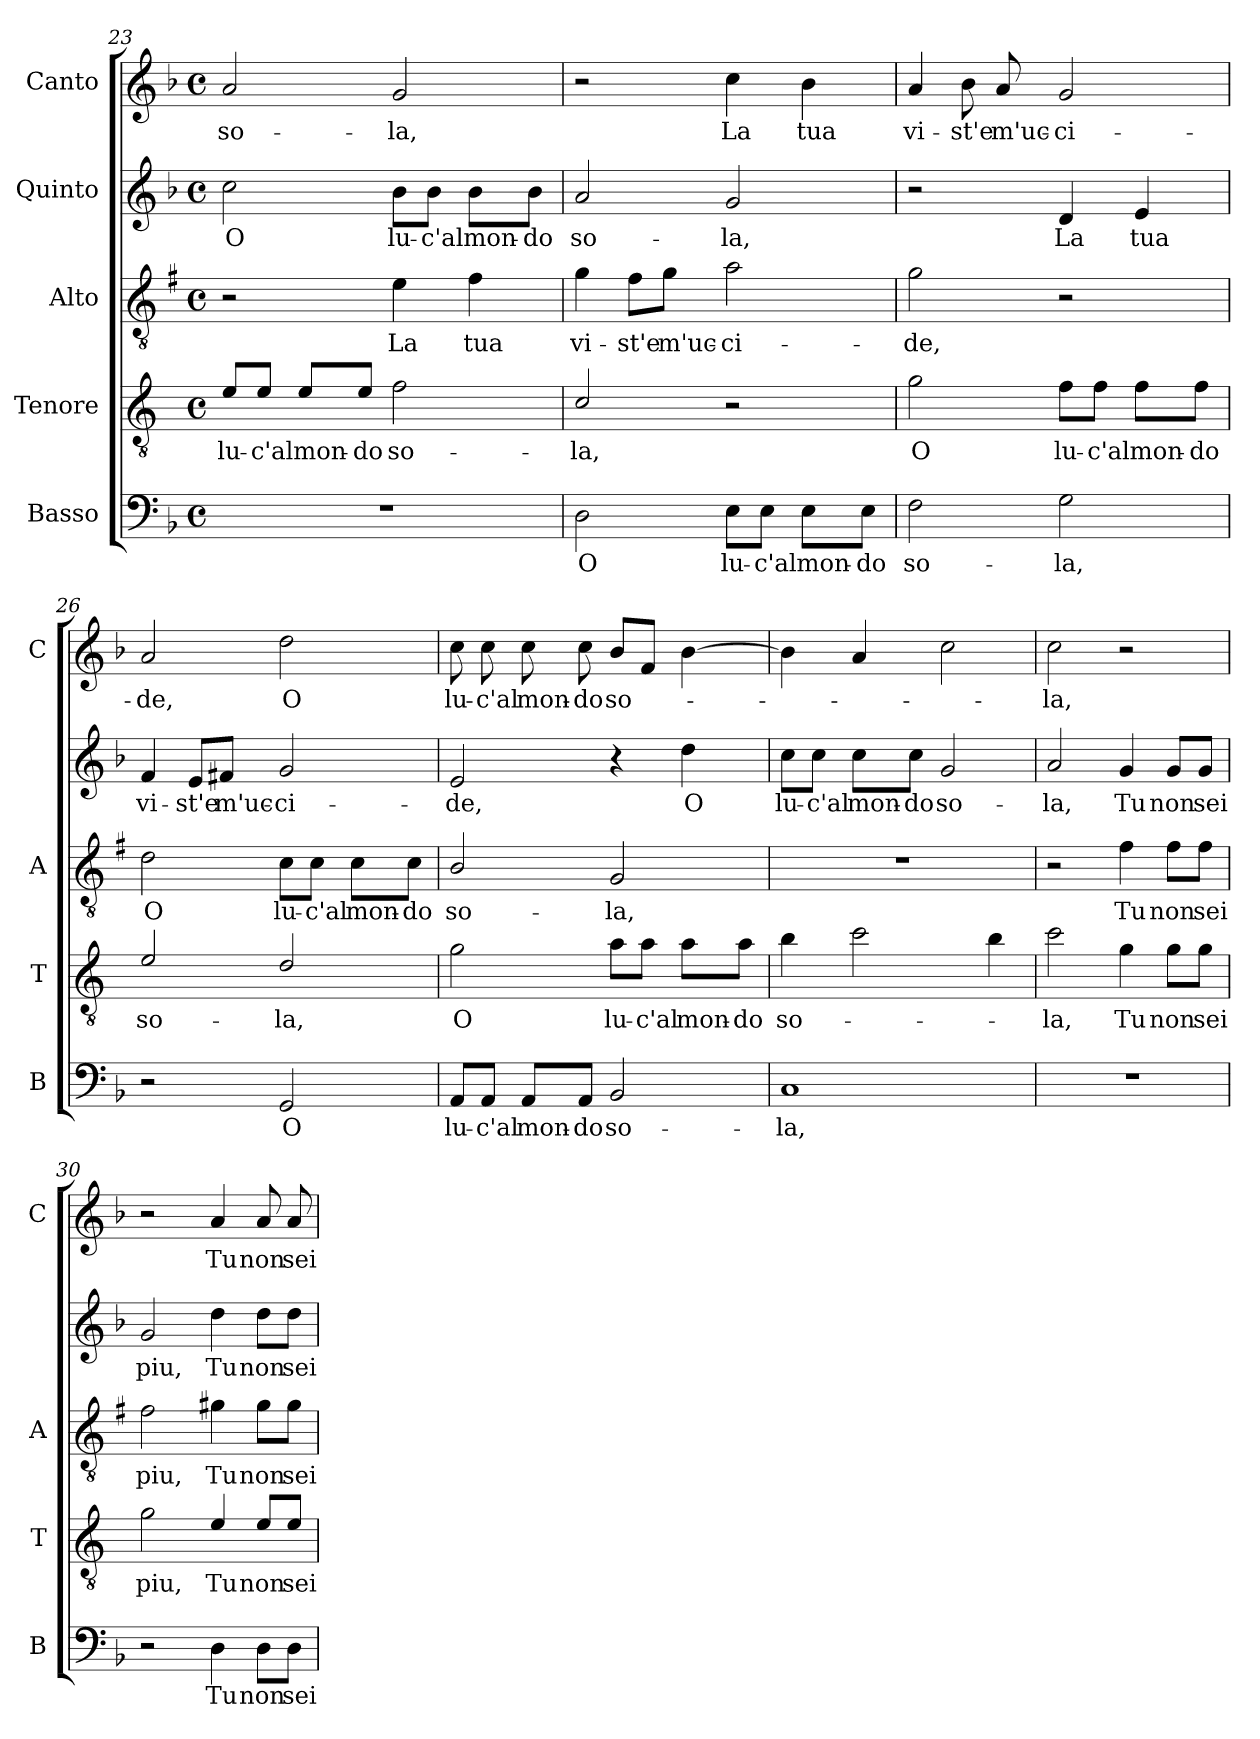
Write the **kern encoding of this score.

**kern	**text	**kern	**text	**kern	**text	**kern	**text	**kern	**text
*part5	*part5	*part4	*part4	*part3	*part3	*part2	*part2	*part1	*part1
*staff5	*staff5	*staff4	*staff4	*staff3	*staff3	*staff2	*staff2	*staff1	*staff1
*I"Basso	*	*I"Tenore	*	*I"Alto	*	*I"Quinto	*	*I"Canto	*
*I'B	*	*I'T	*	*I'A	*	*	*	*I'C	*
!!LO:LB:g=z
*clefF4	*	*clefGv2	*	*clefGv2	*	*clefG2	*	*clefG2	*
*	*	*ITrd4c7	*	*ITrd1c2	*	*	*	*	*
*k[b-]	*	*k[b-]	*	*k[b-]	*	*k[b-]	*	*k[b-]	*
*F:	*	*F:	*	*F:	*	*F:	*	*F:	*
*M4/4	*	*M4/4	*	*M4/4	*	*M4/4	*	*M4/4	*
*met(c)	*	*met(c)	*	*met(c)	*	*met(c)	*	*met(c)	*
=23	=23	=23	=23	=23	=23	=23	=23	=23	=23
!	!	!	!LO:LY:b	!	!	!	!LO:LY:b	!	!LO:LY:b
1r	.	8A/L	lu-	2r	.	2cc\	O	2a/	so-
!	!	!	!LO:LY:b	!	!	!	!	!	!
.	.	8A/J	-c'al	.	.	.	.	.	.
!	!	!	!LO:LY:b	!	!	!	!	!	!
.	.	8A/L	mon-	.	.	.	.	.	.
!	!	!	!LO:LY:b	!	!	!	!	!	!
.	.	8A/J	-do	.	.	.	.	.	.
!	!	!	!LO:LY:b	!	!LO:LY:b	!	!LO:LY:b	!	!LO:LY:b
.	.	2B-\	so-	4d\	La	8b-\L	lu-	2g/	-la,
!	!	!	!	!	!	!	!LO:LY:b	!	!
.	.	.	.	.	.	8b-\J	-c'al	.	.
!	!	!	!	!	!LO:LY:b	!	!LO:LY:b	!	!
.	.	.	.	4e\	tua	8b-\L	mon-	.	.
!	!	!	!	!	!	!	!LO:LY:b	!	!
.	.	.	.	.	.	8b-\J	-do	.	.
=24	=24	=24	=24	=24	=24	=24	=24	=24	=24
!	!LO:LY:b	!	!LO:LY:b	!	!LO:LY:b	!	!LO:LY:b	!	!
2D\	O	2F/	-la,	4f\	vi-	2a/	so-	2r	.
!	!	!	!	!	!LO:LY:b	!	!	!	!
.	.	.	.	8e\L	-st'e	.	.	.	.
!	!	!	!	!	!LO:LY:b	!	!	!	!
.	.	.	.	8f\J	m'uc-	.	.	.	.
!	!LO:LY:b	!	!	!	!LO:LY:b	!	!LO:LY:b	!	!LO:LY:b
8E\L	lu-	2r	.	2g\	-ci-	2g/	-la,	4cc\	La
!	!LO:LY:b	!	!	!	!	!	!	!	!
8E\J	-c'al	.	.	.	.	.	.	.	.
!	!LO:LY:b	!	!	!	!	!	!	!	!LO:LY:b
8E\L	mon-	.	.	.	.	.	.	4b-\	tua
!	!LO:LY:b	!	!	!	!	!	!	!	!
8E\J	-do	.	.	.	.	.	.	.	.
=25	=25	=25	=25	=25	=25	=25	=25	=25	=25
!	!LO:LY:b	!	!LO:LY:b	!	!LO:LY:b	!	!	!	!LO:LY:b
2F\	so-	2c\	O	2f\	-de,	2r	.	4a/	vi-
!	!	!	!	!	!	!	!	!	!LO:LY:b
.	.	.	.	.	.	.	.	8b-\	-st'e
!	!	!	!	!	!	!	!	!	!LO:LY:b
.	.	.	.	.	.	.	.	8a/	m'uc-
!	!LO:LY:b	!	!LO:LY:b	!	!	!	!LO:LY:b	!	!LO:LY:b
2G\	-la,	8B-\L	lu-	2r	.	4d/	La	2g/	-ci-
!	!	!	!LO:LY:b	!	!	!	!	!	!
.	.	8B-\J	-c'al	.	.	.	.	.	.
!	!	!	!LO:LY:b	!	!	!	!LO:LY:b	!	!
.	.	8B-\L	mon-	.	.	4e/	tua	.	.
!	!	!	!LO:LY:b	!	!	!	!	!	!
.	.	8B-\J	-do	.	.	.	.	.	.
!!LO:PB:g=z
=26	=26	=26	=26	=26	=26	=26	=26	=26	=26
!	!	!	!LO:LY:b	!	!LO:LY:b	!	!LO:LY:b	!	!LO:LY:b
2r	.	2A/	so-	2c\	O	4f/	vi-	2a/	-de,
!	!	!	!	!	!	!	!LO:LY:b	!	!
.	.	.	.	.	.	8e/L	-st'e	.	.
!	!	!	!	!	!	!	!LO:LY:b	!	!
.	.	.	.	.	.	8f#X/J	m'uc-	.	.
!	!LO:LY:b	!	!LO:LY:b	!	!LO:LY:b	!	!LO:LY:b	!	!LO:LY:b
2GG/	O	2G/	-la,	8B-\L	lu-	2g/	-ci-	2dd\	O
!	!	!	!	!	!LO:LY:b	!	!	!	!
.	.	.	.	8B-\J	-c'al	.	.	.	.
!	!	!	!	!	!LO:LY:b	!	!	!	!
.	.	.	.	8B-\L	mon-	.	.	.	.
!	!	!	!	!	!LO:LY:b	!	!	!	!
.	.	.	.	8B-\J	-do	.	.	.	.
=27	=27	=27	=27	=27	=27	=27	=27	=27	=27
!	!LO:LY:b	!	!LO:LY:b	!	!LO:LY:b	!	!LO:LY:b	!	!LO:LY:b
8AA/L	lu-	2c\	O	2A/	so-	2e/	-de,	8cc\	lu-
!	!LO:LY:b	!	!	!	!	!	!	!	!LO:LY:b
8AA/J	-c'al	.	.	.	.	.	.	8cc\	-c'al
!	!LO:LY:b	!	!	!	!	!	!	!	!LO:LY:b
8AA/L	mon-	.	.	.	.	.	.	8cc\	mon-
!	!LO:LY:b	!	!	!	!	!	!	!	!LO:LY:b
8AA/J	-do	.	.	.	.	.	.	8cc\	-do
!	!LO:LY:b	!	!LO:LY:b	!	!LO:LY:b	!	!	!	!LO:LY:b
2BB-/	so-	8d\L	lu-	2F/	-la,	4r	.	8b-/L	so-
!	!	!	!LO:LY:b	!	!	!	!	!	!
.	.	8d\J	-c'al	.	.	.	.	8f/J	.
!	!	!	!LO:LY:b	!	!	!	!LO:LY:b	!	!
.	.	8d\L	mon-	.	.	4dd\	O	[4b-\	.
!	!	!	!LO:LY:b	!	!	!	!	!	!
.	.	8d\J	-do	.	.	.	.	.	.
=28	=28	=28	=28	=28	=28	=28	=28	=28	=28
!	!LO:LY:b	!	!LO:LY:b	!	!	!	!LO:LY:b	!	!
1C	-la,	4e\	so-	1r	.	8cc\L	lu-	4b-\]	.
!	!	!	!	!	!	!	!LO:LY:b	!	!
.	.	.	.	.	.	8cc\J	-c'al	.	.
!	!	!	!	!	!	!	!LO:LY:b	!	!
.	.	2f\	.	.	.	8cc\L	mon-	4a/	.
!	!	!	!	!	!	!	!LO:LY:b	!	!
.	.	.	.	.	.	8cc\J	-do	.	.
!	!	!	!	!	!	!	!LO:LY:b	!	!
.	.	.	.	.	.	2g/	so-	2cc\	.
.	.	4e\	.	.	.	.	.	.	.
=29	=29	=29	=29	=29	=29	=29	=29	=29	=29
!	!	!	!LO:LY:b	!	!	!	!LO:LY:b	!	!LO:LY:b
1r	.	2f\	-la,	2r	.	2a/	-la,	2cc\	-la,
!	!	!	!LO:LY:b	!	!LO:LY:b	!	!LO:LY:b	!	!
.	.	4c\	Tu	4e\	Tu	4g/	Tu	2r	.
!	!	!	!LO:LY:b	!	!LO:LY:b	!	!LO:LY:b	!	!
.	.	8c\L	non	8e\L	non	8g/L	non	.	.
!	!	!	!LO:LY:b	!	!LO:LY:b	!	!LO:LY:b	!	!
.	.	8c\J	sei	8e\J	sei	8g/J	sei	.	.
!!LO:LB:g=z
=30	=30	=30	=30	=30	=30	=30	=30	=30	=30
!	!	!	!LO:LY:b	!	!LO:LY:b	!	!LO:LY:b	!	!
2r	.	2c\	piu,	2e\	piu,	2g/	piu,	2r	.
!	!LO:LY:b	!	!LO:LY:b	!	!LO:LY:b	!	!LO:LY:b	!	!LO:LY:b
4D\	Tu	4A/	Tu	4f#X\	Tu	4dd\	Tu	4a/	Tu
!	!LO:LY:b	!	!LO:LY:b	!	!LO:LY:b	!	!LO:LY:b	!	!LO:LY:b
8D\L	non	8A/L	non	8f#\L	non	8dd\L	non	8a/	non
!	!LO:LY:b	!	!LO:LY:b	!	!LO:LY:b	!	!LO:LY:b	!	!LO:LY:b
8D\J	sei	8A/J	sei	8f#\J	sei	8dd\J	sei	8a/	sei
=	=	=	=	=	=	=	=	=	=
*-	*-	*-	*-	*-	*-	*-	*-	*-	*-
